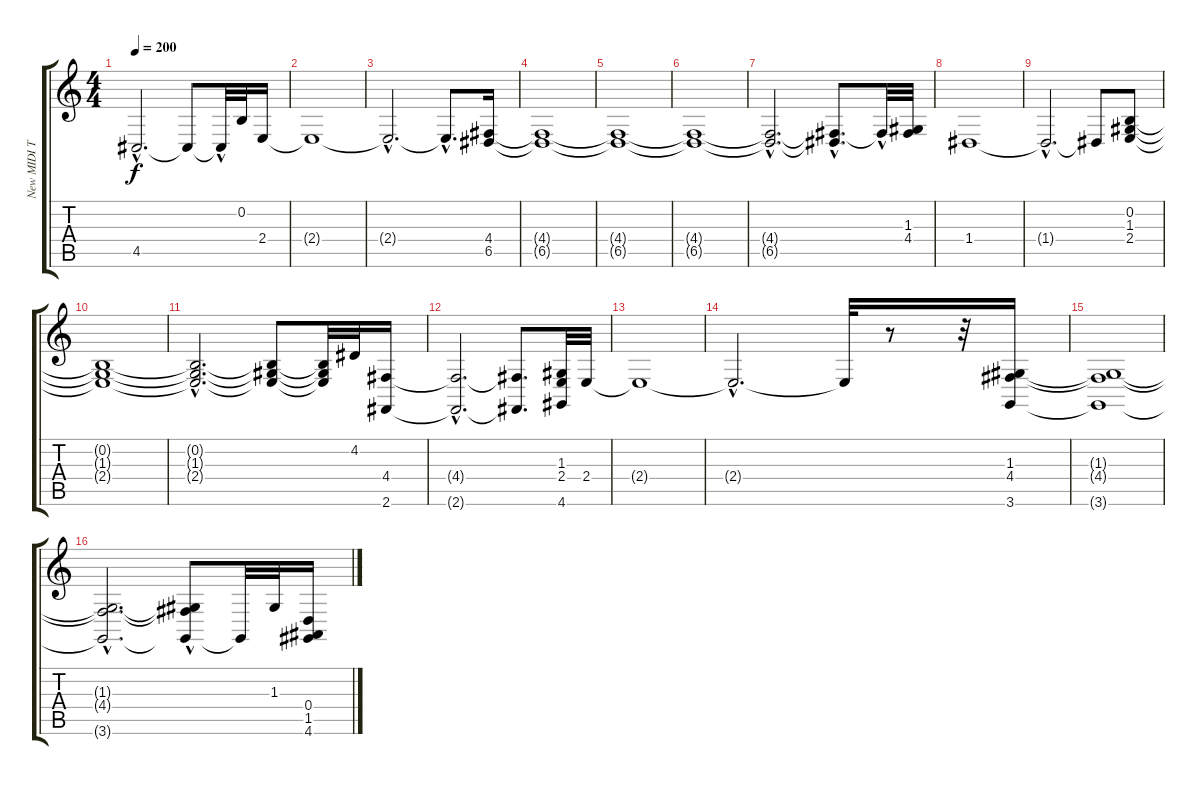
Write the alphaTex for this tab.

\track ("New MIDI Track" "New MIDI T") {instrument choiraahs}
\staff {score tabs}
\tuning (E4 B3 G3 D3 A2 E2) {hide}
\ts (4 4)
\tempo 200
\clef g2
\ks c
4.5{hac t}.2{d dy f} 4.5{t}.8 4.5{hac t}.32 0.2.32 2.4.16 |
2.4{t}.1 |
2.4{hac t}.2{d} 2.4{hac t}.8{d} (4.4 6.5).16 |
(4.4{t} 6.5{t}).1 |
(4.4{t} 6.5{t}).1 |
(4.4{t} 6.5{t}).1 |
(4.4{hac t} 6.5{hac t}).2{d} (4.4{hac t} 6.5{t}).8{d} 4.4{hac t}.32 (1.3 4.4).32 |
1.4.1 |
1.4{hac t}.2{d} 1.4{t}.8 (0.2 1.3 2.4).8 |
(0.2{t} 1.3{t} 2.4{t}).1 |
(0.2{hac t} 1.3{hac t} 2.4{hac t}).2{d} (0.2{t} 1.3{t} 2.4{t}).8 (0.2{t} 1.3{t} 2.4{t}).32 4.2.32 (4.4 2.6).16 |
(4.4{hac t} 2.6{hac t}).2{d} (4.4{t} 2.6{t}).8{d} (1.3 2.4 4.6).32 2.4.32 |
2.4{t}.1 |
2.4{hac t}.2{d} 2.4{t}.32 r.8 r.32 (1.3 4.4 3.6).16 |
(1.3{t} 4.4{t} 3.6{t}).1 |
(1.3{hac t} 4.4{hac t} 3.6{hac t}).2{d} (1.3{hac t} 4.4{t} 3.6{t}).8 3.6{t}.32 1.3.32 (0.4 1.5 4.6).16
